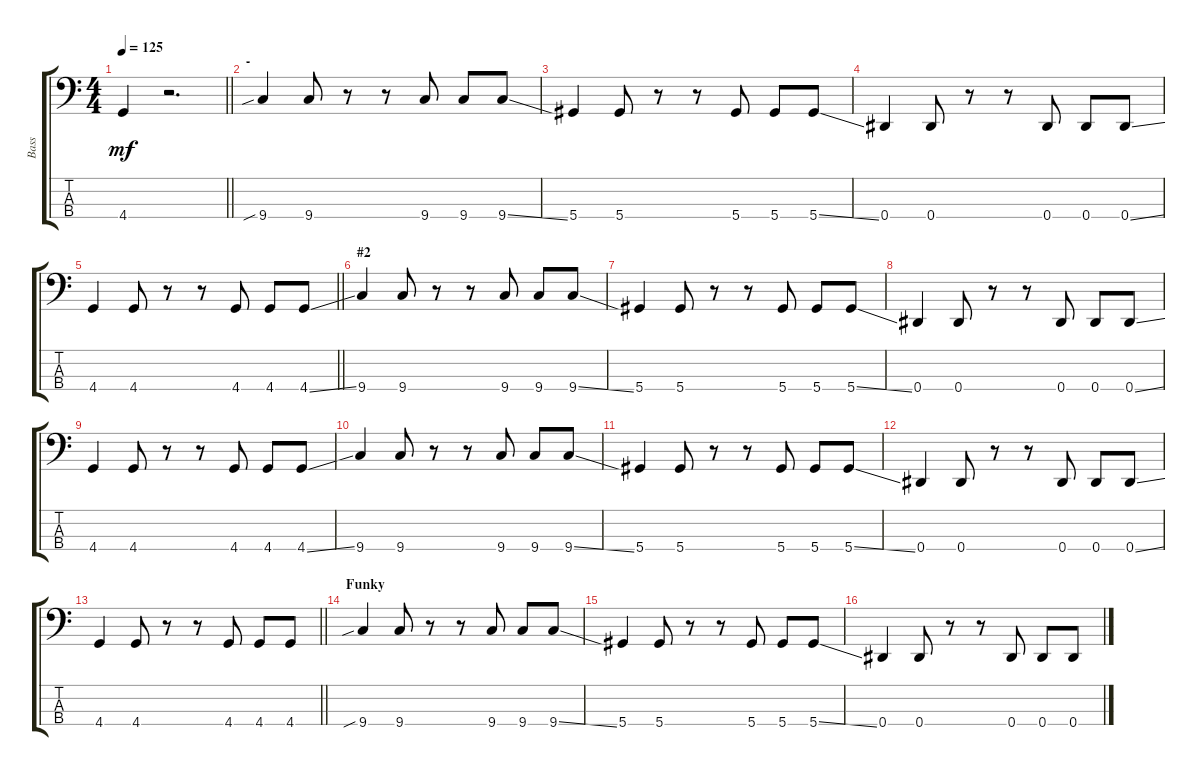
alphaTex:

\track ("Bass" "Bass") {instrument electricbasspick}
\staff {score tabs}
\tuning (Gb2 Db2 Ab1 Eb1) {hide}
\ts (4 4)
\tempo 125
\clef f4
\barLineRight lightlight
\ks c
4.4.4{dy mf} r.2{d} |
\section ("" "-")
9.4{sib}.4 9.4.8 r.8 r.8 9.4.8 9.4.8 9.4{ss}.8 |
5.4.4 5.4.8 r.8 r.8 5.4.8 5.4.8 5.4{ss}.8 |
0.4.4 0.4.8 r.8 r.8 0.4.8 0.4.8 0.4{ss}.8 |
\barLineRight lightlight
4.4.4 4.4.8 r.8 r.8 4.4.8 4.4.8 4.4{ss}.8 |
\section ("" "#2")
9.4.4 9.4.8 r.8 r.8 9.4.8 9.4.8 9.4{ss}.8 |
5.4.4 5.4.8 r.8 r.8 5.4.8 5.4.8 5.4{ss}.8 |
0.4.4 0.4.8 r.8 r.8 0.4.8 0.4.8 0.4{ss}.8 |
4.4.4 4.4.8 r.8 r.8 4.4.8 4.4.8 4.4{ss}.8 |
9.4.4 9.4.8 r.8 r.8 9.4.8 9.4.8 9.4{ss}.8 |
5.4.4 5.4.8 r.8 r.8 5.4.8 5.4.8 5.4{ss}.8 |
0.4.4 0.4.8 r.8 r.8 0.4.8 0.4.8 0.4{ss}.8 |
\barLineRight lightlight
4.4.4 4.4.8 r.8 r.8 4.4.8 4.4.8 4.4.8 |
\section ("" "Funky")
9.4{sib}.4 9.4.8 r.8 r.8 9.4.8 9.4.8 9.4{ss}.8 |
5.4.4 5.4.8 r.8 r.8 5.4.8 5.4.8 5.4{ss}.8 |
0.4.4 0.4.8 r.8 r.8 0.4.8 0.4.8 0.4{ss}.8
